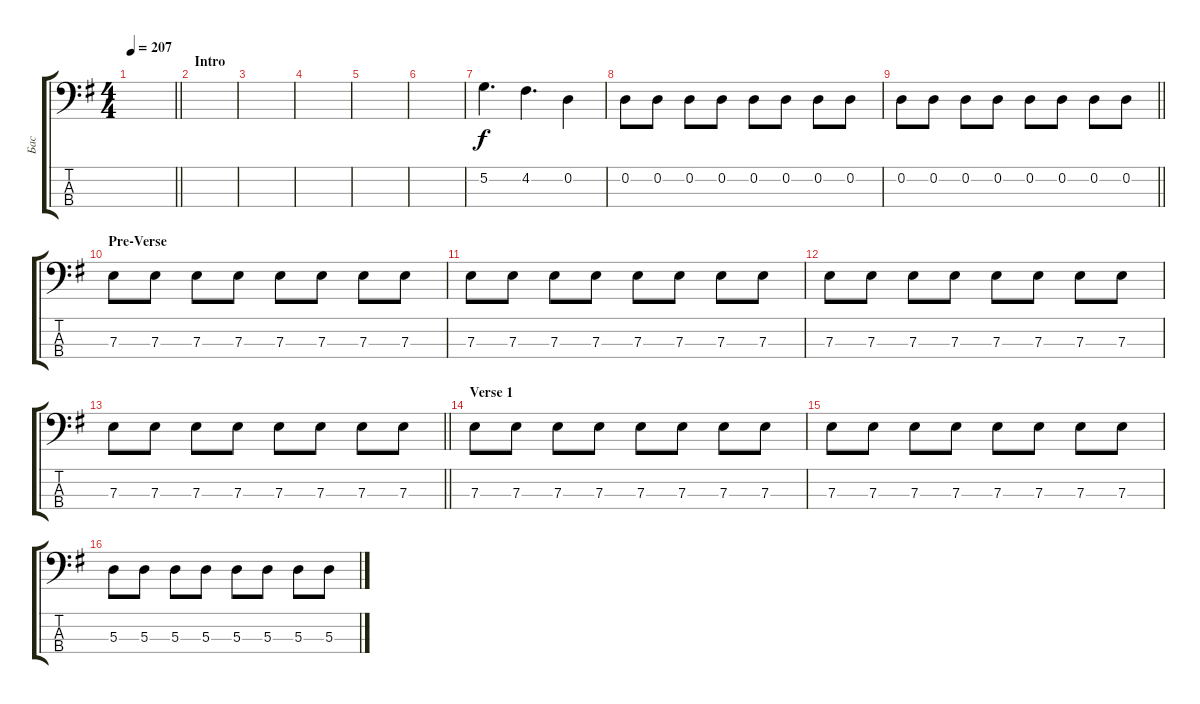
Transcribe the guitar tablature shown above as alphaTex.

\track ("Бас" "Бас") {instrument electricbassfinger}
\staff {score tabs}
\tuning (G2 D2 A1 E1) {hide}
\ts (4 4)
\tempo 207
\clef f4
\barLineRight lightlight
\ks eminor
|
\section ("" "Intro")
|
|
|
|
|
5.2.4{d} 4.2.4{d} 0.2.4 |
0.2.8 0.2.8 0.2.8 0.2.8 0.2.8 0.2.8 0.2.8 0.2.8 |
\barLineRight lightlight
0.2.8 0.2.8 0.2.8 0.2.8 0.2.8 0.2.8 0.2.8 0.2.8 |
\section ("" "Pre-Verse")
7.3.8 7.3.8 7.3.8 7.3.8 7.3.8 7.3.8 7.3.8 7.3.8 |
7.3.8 7.3.8 7.3.8 7.3.8 7.3.8 7.3.8 7.3.8 7.3.8 |
7.3.8 7.3.8 7.3.8 7.3.8 7.3.8 7.3.8 7.3.8 7.3.8 |
\barLineRight lightlight
7.3.8 7.3.8 7.3.8 7.3.8 7.3.8 7.3.8 7.3.8 7.3.8 |
\section ("" "Verse 1")
7.3.8 7.3.8 7.3.8 7.3.8 7.3.8 7.3.8 7.3.8 7.3.8 |
7.3.8 7.3.8 7.3.8 7.3.8 7.3.8 7.3.8 7.3.8 7.3.8 |
5.3.8 5.3.8 5.3.8 5.3.8 5.3.8 5.3.8 5.3.8 5.3.8
